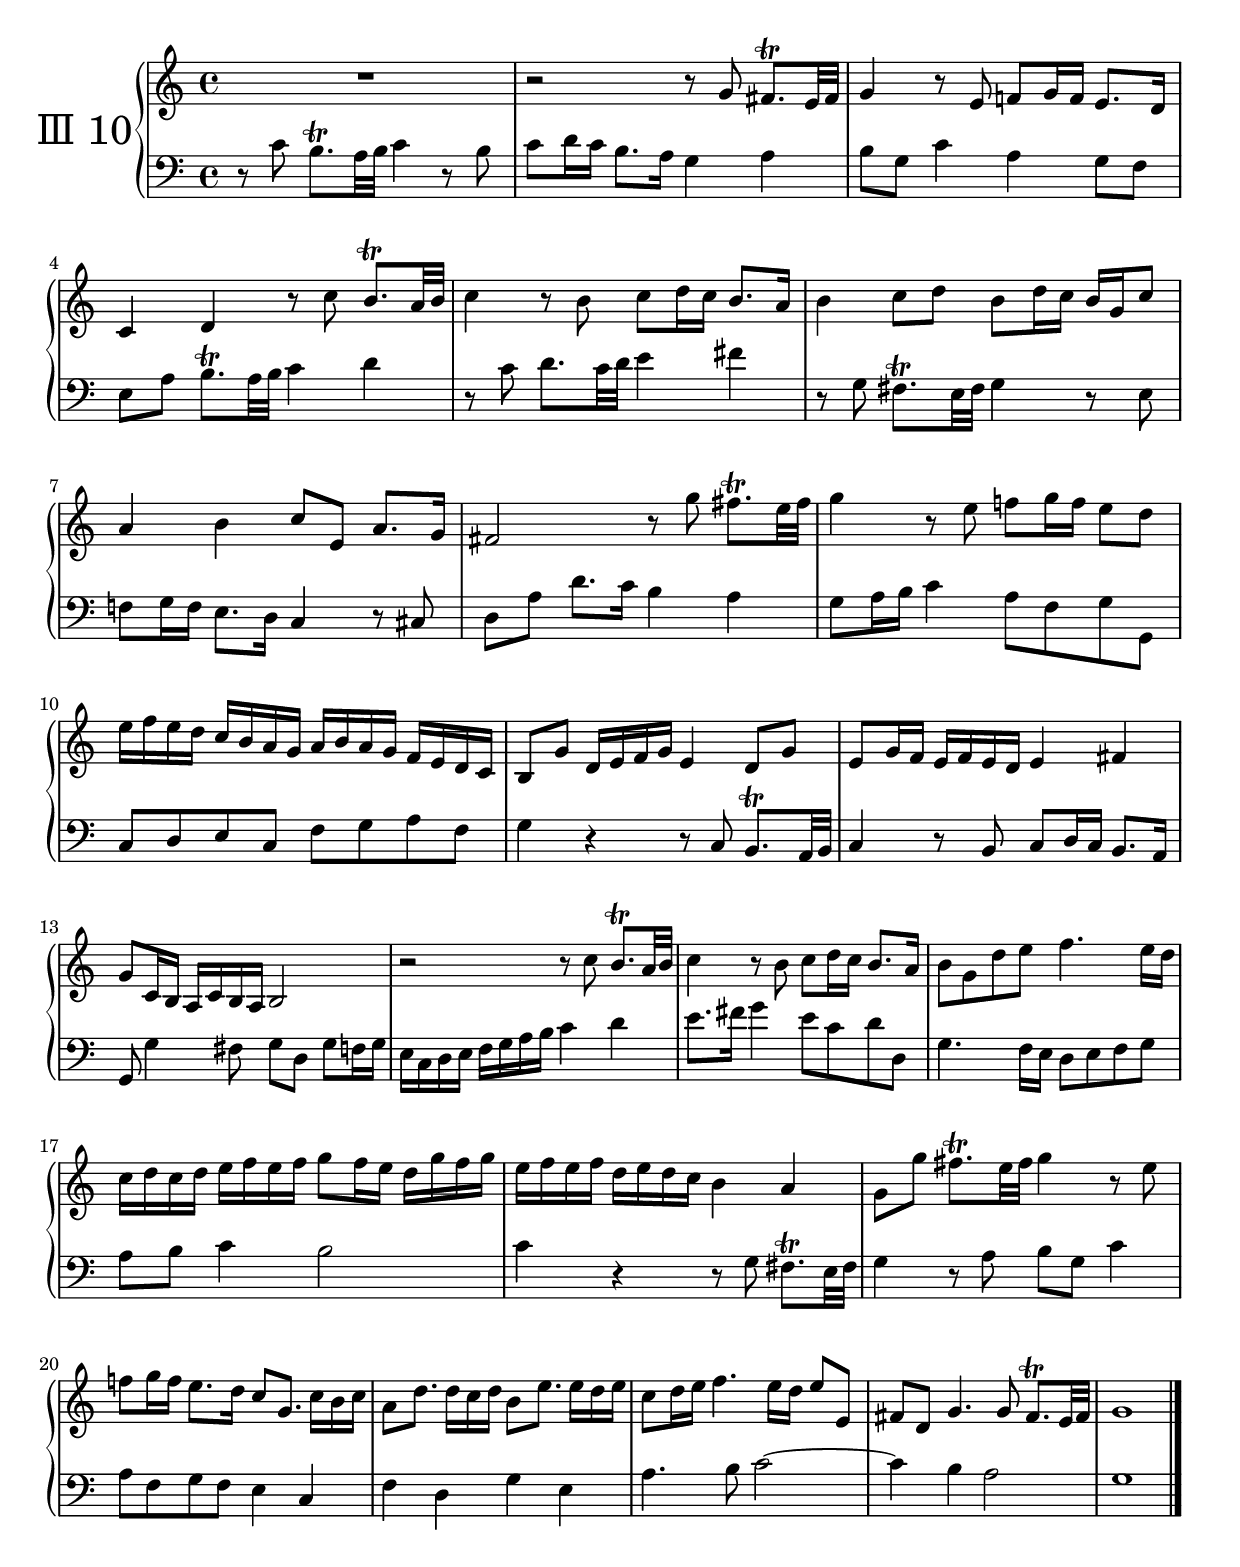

soprx = \relative c''
{
	\showStaffSwitch
	R1 |
	r2 r8 g fis8.\trill e32 fis |
	g4 r8 e f g16 f e8. d16 |
	c4 d r8 c' b8.\trill a32 b |
	c4 r8 b c d16 c b8. a16 |
	b4 c8 d b d16 c b g  c8 |
	a4 b c8 e, a8. g16 |
	fis2 r8 g' fis8.\trill e32 fis |
	g4 r8 e f g16 f e8 d |
	e16 f e d c b a g a b a g f e d c |
	b8 g' d16 e f g e4 d8 g |
	e8 g16 f e f e d e4 fis |
	g8 c,16 b a c b a b2 |
	r r8 c' b8.\trill a32 b |
	c4 r8 b c d16 c b8. a16 |
	b8 g d' e f4. e16 d |
	c d c d e f e f g8 f16 e d g f g |
	e f e f d e d c b4 a |
	g8 g' fis8.\trill e32 fis g4 r8 e |
	f8 g16 f e8. d16 c8 g8. c16 b c |
	a8 d8. d16 c d b8 e8. e16 d e |
	c8 d16 e f4. e16 d e8 e, |
	fis d g4. g8 fis8.\trill e32 fis g1 |
	\bar "|."
}
bassx = \relative c'
{
	\showStaffSwitch
	\clef bass
	r8 c b8.\trill a32 b c4 r8 b |
	c d16 c b8. a16 g4 a |
	b8 g c4 a g8 f |
	e8 a b8.\trill a32 b c4 d |
	r8 c d8. c32 d e4 fis |
	r8 g, fis8.\trill e32 fis g4 r8 e |
	f g16 f e8. d16 c4 r8 cis |
	d a' d8. c16 b4 a |
	g8 a16 b c4 a8 f g g, |
	c d e c f g a f |
	g4 r r8 c, b8.\trill a32 b |
	c4 r8 b c d16 c b8. a16 |
	g8 g'4 fis8 g d g f16 g |
	e c d e f g a b c4 d |
	e8. fis16 g4 e8 c d d, |
	g4. f16 e d8 e f g |
	a b c4 b2 |
	c4 r r8 g fis8.\trill e32 fis |
	g4 r8 a b g c4 |
	a8 f g f e4 c | 
	f d g e |
	a4. b8 c2 ~|
	c4 b a2 |
	g1 |
}

\include "merge.ly"
\score
{
	\new PianoStaff <<
		\accidentalStyle "piano"

		\set PianoStaff.instrumentName = # "Ⅲ 10"
		\new Staff = "up" << { \soprx } >>
		\new Staff = "down" << { \bassx} >>
	>>
	\layout 
	{
		\context { \PianoStaff \override InstrumentName #'font-size = #5  }
		\context { \Staff \consists #merge-rests-engraver }
		\context { \Staff \consists #merge-mmrests-engraver }
		\context 
		{
			%\Score
			%\override SpacingSpanner.common-shortest-duration = #(ly:make-moment 1/8)
		}
	}
	\midi {\tempo 4=100}
}